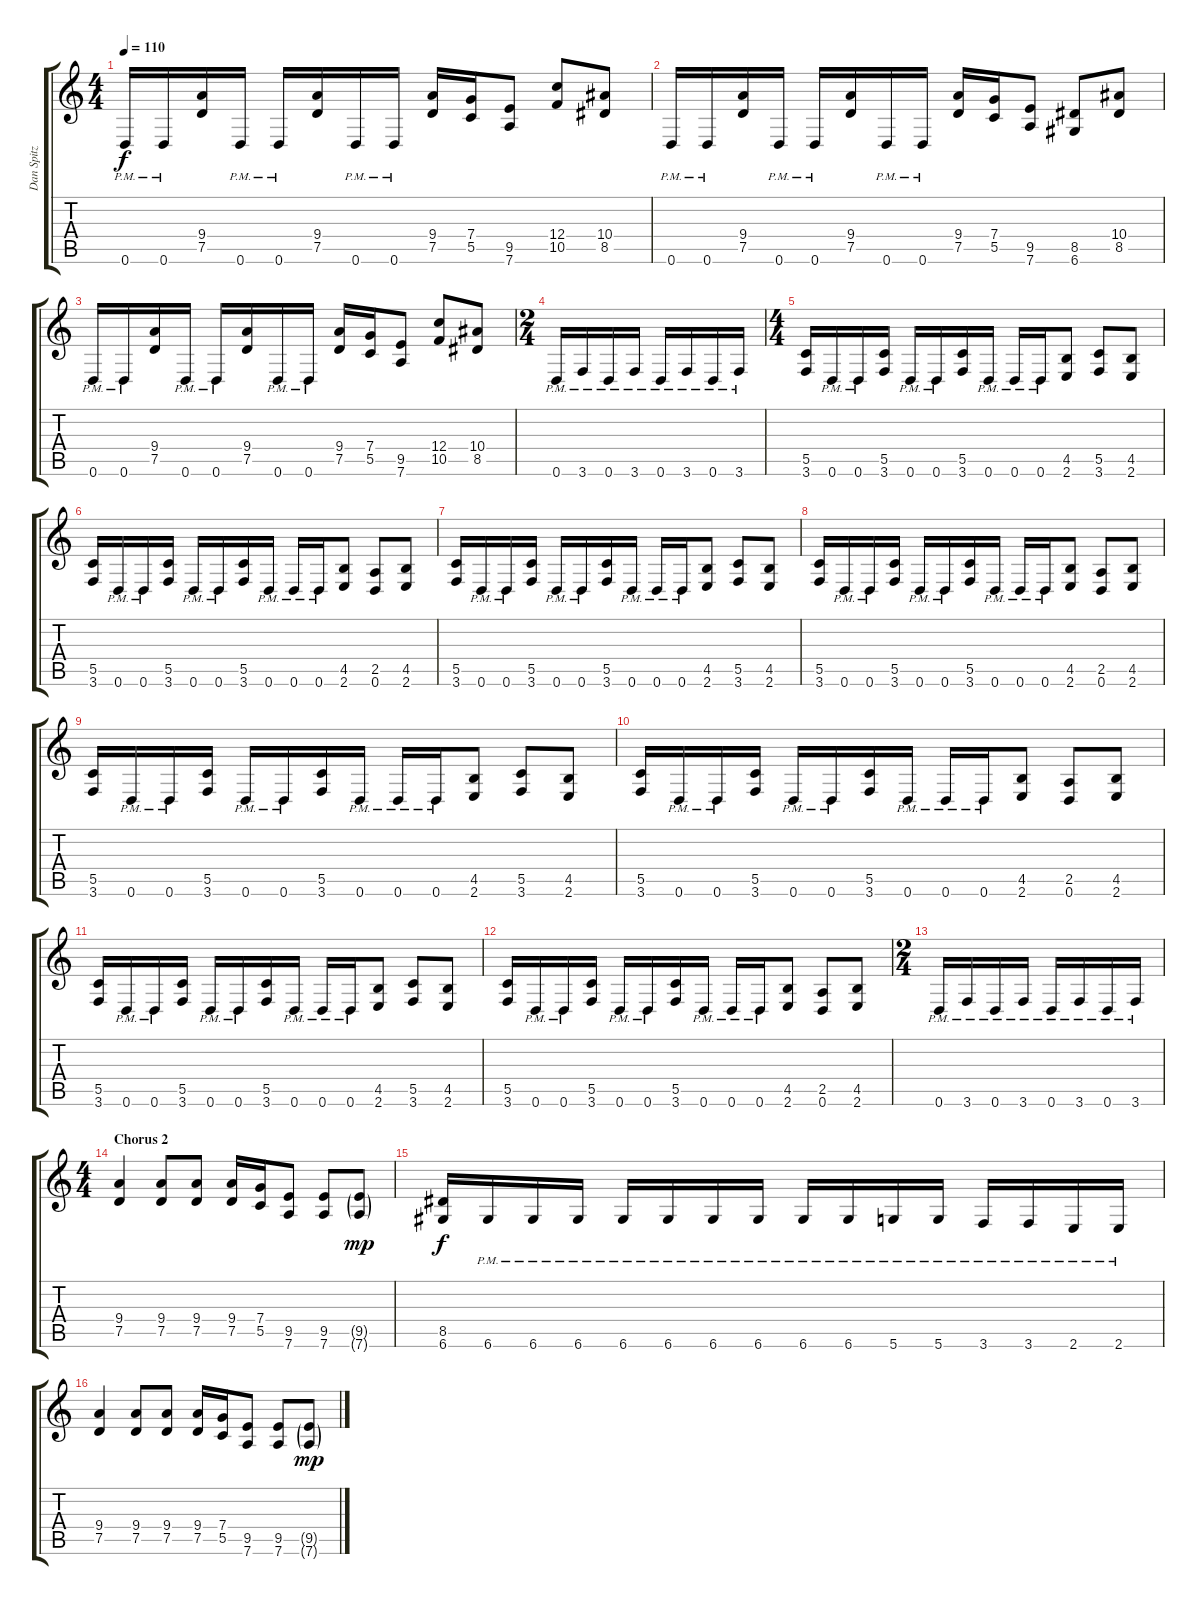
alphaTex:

\track ("Dan Spitz" "Dan Spitz") {instrument distortionguitar}
\staff {score tabs}
\tuning (D4 A3 F3 C3 G2 D2) {hide}
\ts (4 4)
\tempo 110
\clef g2
\ks c
0.6{pm}.16{dy f} 0.6{pm}.16 (9.4 7.5).16 0.6{pm}.16 0.6{pm}.16 (9.4 7.5).16 0.6{pm}.16 0.6{pm}.16 (9.4 7.5).16 (7.4 5.5).16 (9.5 7.6).8 (12.4 10.5).8 (10.4 8.5).8 |
0.6{pm}.16 0.6{pm}.16 (9.4 7.5).16 0.6{pm}.16 0.6{pm}.16 (9.4 7.5).16 0.6{pm}.16 0.6{pm}.16 (9.4 7.5).16 (7.4 5.5).16 (9.5 7.6).8 (8.5 6.6).8 (10.4 8.5).8 |
0.6{pm}.16 0.6{pm}.16 (9.4 7.5).16 0.6{pm}.16 0.6{pm}.16 (9.4 7.5).16 0.6{pm}.16 0.6{pm}.16 (9.4 7.5).16 (7.4 5.5).16 (9.5 7.6).8 (12.4 10.5).8 (10.4 8.5).8 |
\ts (2 4)
0.6{pm}.16 3.6{pm}.16 0.6{pm}.16 3.6{pm}.16 0.6{pm}.16 3.6{pm}.16 0.6{pm}.16 3.6{pm}.16 |
\ts (4 4)
(5.5 3.6).16 0.6{pm}.16 0.6{pm}.16 (5.5 3.6).16 0.6{pm}.16 0.6{pm}.16 (5.5 3.6).16 0.6{pm}.16 0.6{pm}.16 0.6{pm}.16 (4.5 2.6).8 (5.5 3.6).8 (4.5 2.6).8 |
(5.5 3.6).16 0.6{pm}.16 0.6{pm}.16 (5.5 3.6).16 0.6{pm}.16 0.6{pm}.16 (5.5 3.6).16 0.6{pm}.16 0.6{pm}.16 0.6{pm}.16 (4.5 2.6).8 (2.5 0.6).8 (4.5 2.6).8 |
(5.5 3.6).16 0.6{pm}.16 0.6{pm}.16 (5.5 3.6).16 0.6{pm}.16 0.6{pm}.16 (5.5 3.6).16 0.6{pm}.16 0.6{pm}.16 0.6{pm}.16 (4.5 2.6).8 (5.5 3.6).8 (4.5 2.6).8 |
(5.5 3.6).16 0.6{pm}.16 0.6{pm}.16 (5.5 3.6).16 0.6{pm}.16 0.6{pm}.16 (5.5 3.6).16 0.6{pm}.16 0.6{pm}.16 0.6{pm}.16 (4.5 2.6).8 (2.5 0.6).8 (4.5 2.6).8 |
(5.5 3.6).16 0.6{pm}.16 0.6{pm}.16 (5.5 3.6).16 0.6{pm}.16 0.6{pm}.16 (5.5 3.6).16 0.6{pm}.16 0.6{pm}.16 0.6{pm}.16 (4.5 2.6).8 (5.5 3.6).8 (4.5 2.6).8 |
(5.5 3.6).16 0.6{pm}.16 0.6{pm}.16 (5.5 3.6).16 0.6{pm}.16 0.6{pm}.16 (5.5 3.6).16 0.6{pm}.16 0.6{pm}.16 0.6{pm}.16 (4.5 2.6).8 (2.5 0.6).8 (4.5 2.6).8 |
(5.5 3.6).16 0.6{pm}.16 0.6{pm}.16 (5.5 3.6).16 0.6{pm}.16 0.6{pm}.16 (5.5 3.6).16 0.6{pm}.16 0.6{pm}.16 0.6{pm}.16 (4.5 2.6).8 (5.5 3.6).8 (4.5 2.6).8 |
(5.5 3.6).16 0.6{pm}.16 0.6{pm}.16 (5.5 3.6).16 0.6{pm}.16 0.6{pm}.16 (5.5 3.6).16 0.6{pm}.16 0.6{pm}.16 0.6{pm}.16 (4.5 2.6).8 (2.5 0.6).8 (4.5 2.6).8 |
\ts (2 4)
0.6{pm}.16 3.6{pm}.16 0.6{pm}.16 3.6{pm}.16 0.6{pm}.16 3.6{pm}.16 0.6{pm}.16 3.6{pm}.16 |
\ts (4 4)
\section ("" "Chorus 2")
(9.4 7.5).4 (9.4 7.5).8 (9.4 7.5).8 (9.4 7.5).16 (7.4 5.5).16 (9.5 7.6).8 (9.5 7.6).8 (9.5{g} 7.6{g}).8{dy mp} |
(8.5 6.6).16{dy f} 6.6{pm}.16 6.6{pm}.16 6.6{pm}.16 6.6{pm}.16 6.6{pm}.16 6.6{pm}.16 6.6{pm}.16 6.6{pm}.16 6.6{pm}.16 5.6{pm}.16 5.6{pm}.16 3.6{pm}.16 3.6{pm}.16 2.6{pm}.16 2.6{pm}.16 |
(9.4 7.5).4 (9.4 7.5).8 (9.4 7.5).8 (9.4 7.5).16 (7.4 5.5).16 (9.5 7.6).8 (9.5 7.6).8 (9.5{g} 7.6{g}).8{dy mp}
